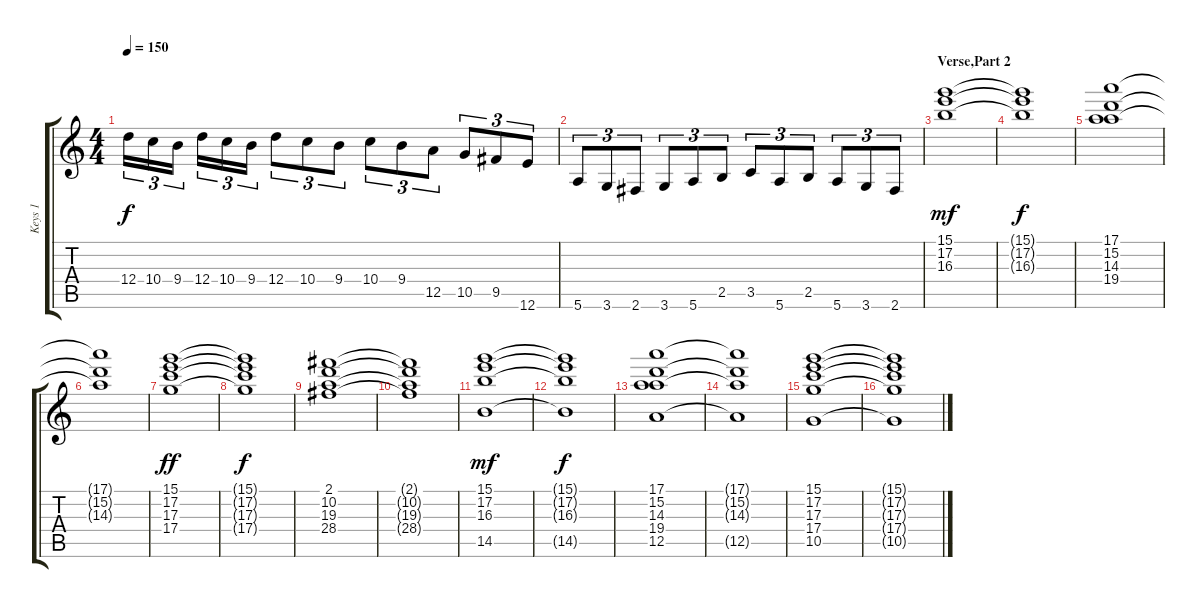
\track ("Keys 1" "Keys 1") {instrument synthbass1}
\staff {score tabs}
\tuning (E4 B3 G3 D3 A2 E2) {hide}
\ts (4 4)
\tempo 150
\clef g2
\ks c
12.4.16{tu (3 2) dy f} 10.4.16{tu (3 2)} 9.4.16{tu (3 2)} 12.4.16{tu (3 2)} 10.4.16{tu (3 2)} 9.4.16{tu (3 2)} 12.4.8{tu (3 2)} 10.4.8{tu (3 2)} 9.4.8{tu (3 2)} 10.4.8{tu (3 2)} 9.4.8{tu (3 2)} 12.5.8{tu (3 2)} 10.5.8{tu (3 2)} 9.5.8{tu (3 2)} 12.6.8{tu (3 2)} |
5.6.8{tu (3 2)} 3.6.8{tu (3 2)} 2.6.8{tu (3 2)} 3.6.8{tu (3 2)} 5.6.8{tu (3 2)} 2.5.8{tu (3 2)} 3.5.8{tu (3 2)} 5.6.8{tu (3 2)} 2.5.8{tu (3 2)} 5.6.8{tu (3 2)} 3.6.8{tu (3 2)} 2.6.8{tu (3 2)} |
\section ("" "Verse,Part 2")
(15.1 17.2 16.3).1{dy mf instrument tremolostrings} |
(15.1{t} 17.2{t} 16.3{t}).1{dy f} |
(17.1 15.2 14.3 19.4).1 |
(17.1{t} 15.2{t} 14.3{t}).1 |
(15.1 17.2 17.3 17.4).1{dy ff} |
(15.1{t} 17.2{t} 17.3{t} 17.4{t}).1{dy f} |
(2.1 10.2 19.3 28.4).1 |
(2.1{t} 10.2{t} 19.3{t} 28.4{t}).1 |
(15.1 17.2 16.3 14.5).1{dy mf} |
(15.1{t} 17.2{t} 16.3{t} 14.5{t}).1{dy f} |
(17.1 15.2 14.3 19.4 12.5).1 |
(17.1{t} 15.2{t} 14.3{t} 12.5{t}).1 |
(15.1 17.2 17.3 17.4 10.5).1 |
(15.1{t} 17.2{t} 17.3{t} 17.4{t} 10.5{t}).1
